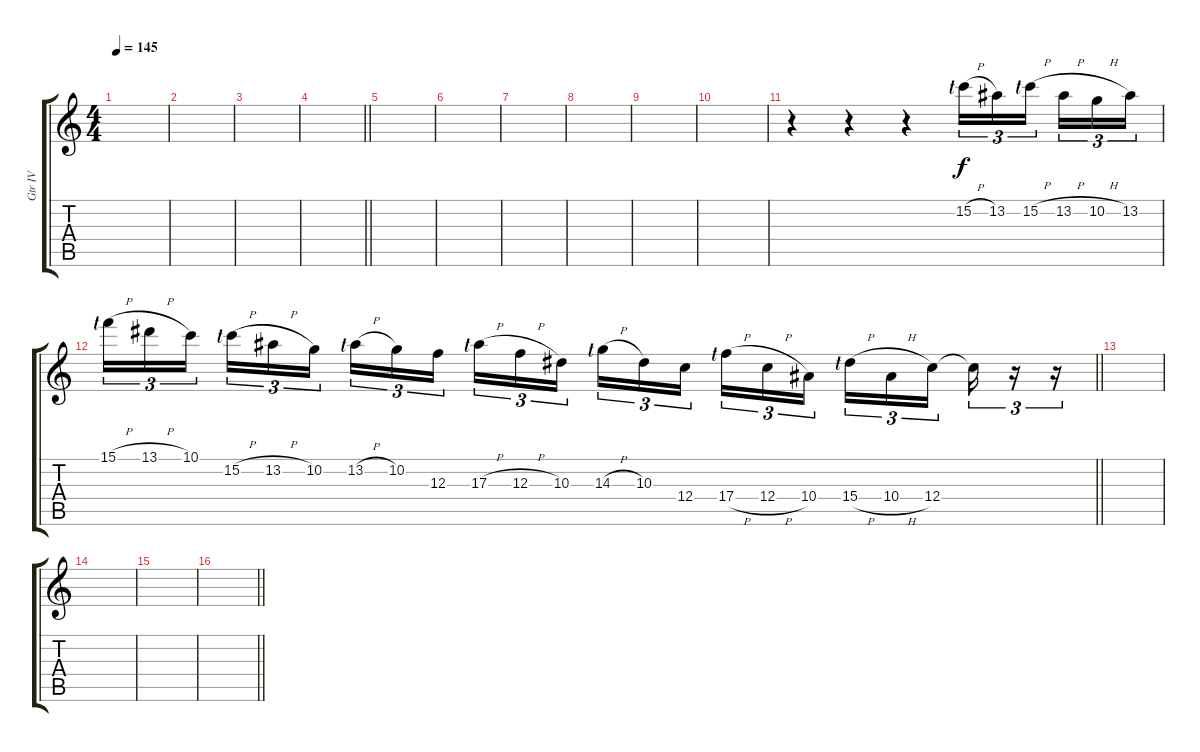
\track ("Gtr IV" "Gtr IV") {instrument distortionguitar}
\staff {score tabs}
\tuning (D4 A3 F3 C3 G2 C2) {hide}
\ts (4 4)
\tempo 145
\clef g2
\ks c
|
|
|
\barLineRight lightlight
|
|
|
|
|
|
|
r.4 r.4 r.4 15.2{h lf 1}.16{tu (3 2)} 13.2.16{tu (3 2)} 15.2{h lf 1}.16{tu (3 2) beam splitsecondary} 13.2{h}.16{tu (3 2)} 10.2{h}.16{tu (3 2)} 13.2.16{tu (3 2)} |
\barLineRight lightlight
15.1{h lf 1}.16{tu (3 2)} 13.1{h}.16{tu (3 2)} 10.1.16{tu (3 2) beam splitsecondary} 15.2{h lf 1}.16{tu (3 2)} 13.2{h}.16{tu (3 2)} 10.2.16{tu (3 2)} 13.2{h lf 1}.16{tu (3 2)} 10.2.16{tu (3 2)} 12.3.16{tu (3 2) beam splitsecondary} 17.3{h lf 1}.16{tu (3 2)} 12.3{h}.16{tu (3 2)} 10.3.16{tu (3 2)} 14.3{h lf 1}.16{tu (3 2)} 10.3.16{tu (3 2)} 12.4.16{tu (3 2) beam splitsecondary} 17.4{h lf 1}.16{tu (3 2)} 12.4{h}.16{tu (3 2)} 10.4.16{tu (3 2)} 15.4{h lf 1}.16{tu (3 2)} 10.4{h}.16{tu (3 2)} 12.4.16{tu (3 2) beam splitsecondary} 12.4{t}.16{tu (3 2)} r.16{tu (3 2)} r.16{tu (3 2)} |
|
|
|
\barLineRight lightlight
